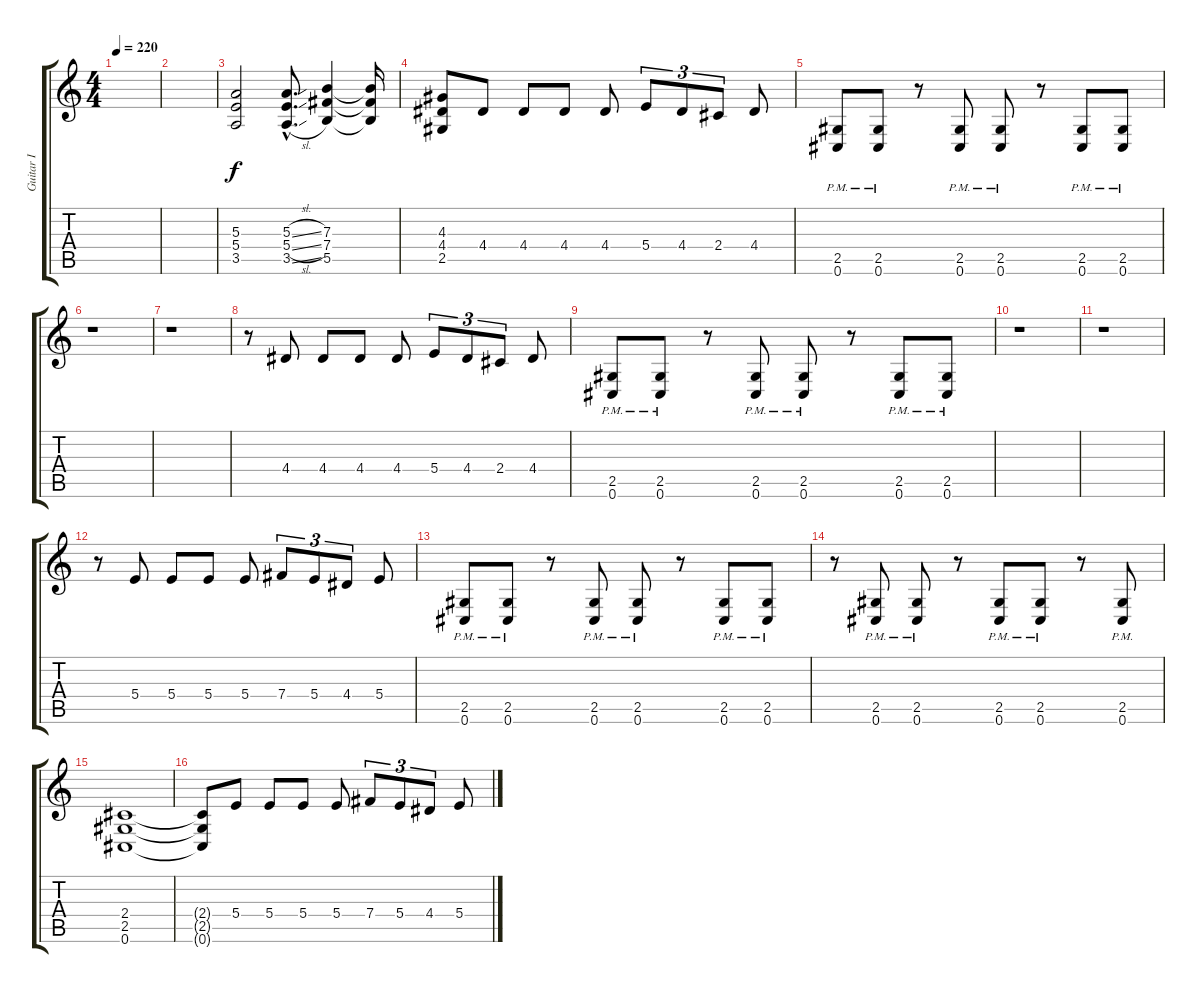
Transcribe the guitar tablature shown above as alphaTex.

\track ("Guitar I" "Guitar I") {instrument distortionguitar}
\staff {score tabs}
\tuning (Db4 Ab3 E3 B2 Gb2 Db2) {hide}
\ts (4 4)
\tempo 220
\clef g2
\ks c
|
|
(5.3 5.4 3.5).2 (5.3{sl hac} 5.4{sl hac} 3.5{sl hac}).8{d} (7.3 7.4 5.5).4 (7.3{t} 7.4{t} 5.5{t}).16 |
(4.3 4.4 2.5).8 4.4.8 4.4.8 4.4.8 4.4.8 5.4.8{tu (3 2)} 4.4.8{tu (3 2)} 2.4.8{tu (3 2)} 4.4.8 |
(2.5{pm} 0.6{pm}).8 (2.5{pm} 0.6{pm}).8 r.8 (2.5{pm} 0.6{pm}).8 (2.5{pm} 0.6{pm}).8 r.8 (2.5{pm} 0.6{pm}).8 (2.5{pm} 0.6{pm}).8 |
r.1 |
r.1 |
r.8 4.4.8 4.4.8 4.4.8 4.4.8 5.4.8{tu (3 2)} 4.4.8{tu (3 2)} 2.4.8{tu (3 2)} 4.4.8 |
(2.5{pm} 0.6{pm}).8 (2.5{pm} 0.6{pm}).8 r.8 (2.5{pm} 0.6{pm}).8 (2.5{pm} 0.6{pm}).8 r.8 (2.5{pm} 0.6{pm}).8 (2.5{pm} 0.6{pm}).8 |
r.1 |
r.1 |
r.8 5.4.8 5.4.8 5.4.8 5.4.8 7.4.8{tu (3 2)} 5.4.8{tu (3 2)} 4.4.8{tu (3 2)} 5.4.8 |
(2.5{pm} 0.6{pm}).8 (2.5{pm} 0.6{pm}).8 r.8 (2.5{pm} 0.6{pm}).8 (2.5{pm} 0.6{pm}).8 r.8 (2.5{pm} 0.6{pm}).8 (2.5{pm} 0.6{pm}).8 |
r.8 (2.5{pm} 0.6{pm}).8 (2.5{pm} 0.6{pm}).8 r.8 (2.5{pm} 0.6{pm}).8 (2.5{pm} 0.6{pm}).8 r.8 (2.5{pm} 0.6{pm}).8 |
(2.4 2.5 0.6).1 |
(2.4{t} 2.5{t} 0.6{t}).8 5.4.8 5.4.8 5.4.8 5.4.8 7.4.8{tu (3 2)} 5.4.8{tu (3 2)} 4.4.8{tu (3 2)} 5.4.8
